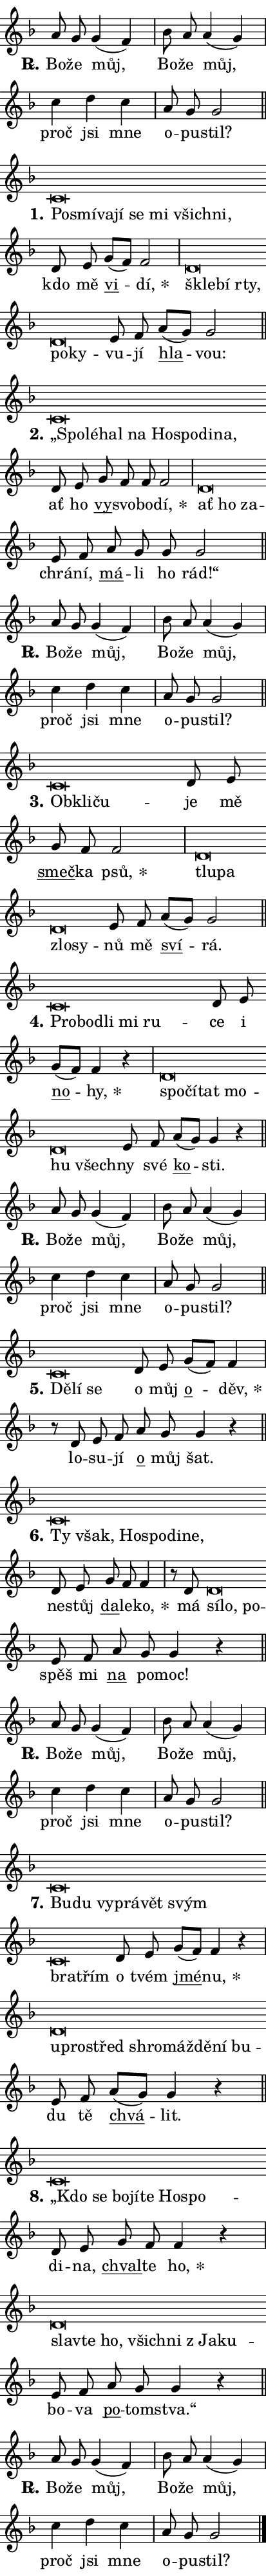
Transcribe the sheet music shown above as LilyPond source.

\version "2.22.1"
\header { tagline = "" }
\paper {
  indent = 0\cm
  top-margin = 0\cm
  right-margin = 0\cm
  bottom-margin = 0\cm
  left-margin = 0\cm
  paper-width = 7\cm
  page-breaking = #ly:one-page-breaking
  system-system-spacing.basic-distance = #11
  score-system-spacing.basic-distance = #11
  ragged-last = ##f
}


%% Author: Thomas Morley
%% https://lists.gnu.org/archive/html/lilypond-user/2020-05/msg00002.html
#(define (line-position grob)
"Returns position of @var[grob} in current system:
   @code{'start}, if at first time-step
   @code{'end}, if at last time-step
   @code{'middle} otherwise
"
  (let* ((col (ly:item-get-column grob))
         (ln (ly:grob-object col 'left-neighbor))
         (rn (ly:grob-object col 'right-neighbor))
         (col-to-check-left (if (ly:grob? ln) ln col))
         (col-to-check-right (if (ly:grob? rn) rn col))
         (break-dir-left
           (and
             (ly:grob-property col-to-check-left 'non-musical #f)
             (ly:item-break-dir col-to-check-left)))
         (break-dir-right
           (and
             (ly:grob-property col-to-check-right 'non-musical #f)
             (ly:item-break-dir col-to-check-right))))
        (cond ((eqv? 1 break-dir-left) 'start)
              ((eqv? -1 break-dir-right) 'end)
              (else 'middle))))

#(define (tranparent-at-line-position vctor)
  (lambda (grob)
  "Relying on @code{line-position} select the relevant enry from @var{vctor}.
Used to determine transparency,"
    (case (line-position grob)
      ((end) (not (vector-ref vctor 0)))
      ((middle) (not (vector-ref vctor 1)))
      ((start) (not (vector-ref vctor 2))))))

noteHeadBreakVisibility =
#(define-music-function (break-visibility)(vector?)
"Makes @code{NoteHead}s transparent relying on @var{break-visibility}"
#{
  \override NoteHead.transparent =
    #(tranparent-at-line-position break-visibility)
#})

#(define delete-ledgers-for-transparent-note-heads
  (lambda (grob)
    "Reads whether a @code{NoteHead} is transparent.
If so this @code{NoteHead} is removed from @code{'note-heads} from
@var{grob}, which is supposed to be @code{LedgerLineSpanner}.
As a result ledgers are not printed for this @code{NoteHead}"
    (let* ((nhds-array (ly:grob-object grob 'note-heads))
           (nhds-list
             (if (ly:grob-array? nhds-array)
                 (ly:grob-array->list nhds-array)
                 '()))
           ;; Relies on the transparent-property being done before
           ;; Staff.LedgerLineSpanner.after-line-breaking is executed.
           ;; This is fragile ...
           (to-keep
             (remove
               (lambda (nhd)
                 (ly:grob-property nhd 'transparent #f))
               nhds-list)))
      ;; TODO find a better method to iterate over grob-arrays, similiar
      ;; to filter/remove etc for lists
      ;; For now rebuilt from scratch
      (set! (ly:grob-object grob 'note-heads)  '())
      (for-each
        (lambda (nhd)
          (ly:pointer-group-interface::add-grob grob 'note-heads nhd))
        to-keep))))

hideNotes = {
  \noteHeadBreakVisibility #begin-of-line-visible
}
unHideNotes = {
  \noteHeadBreakVisibility #all-visible
}

% work-around for resetting accidentals
% https://lilypond.org/doc/v2.23/Documentation/notation/displaying-rhythms#unmetered-music
cadenzaMeasure = {
  \cadenzaOff
  \partial 1024 s1024
  \cadenzaOn
}

#(define-markup-command (accent layout props text) (markup?)
  "Underline accented syllable"
  (interpret-markup layout props
    #{\markup \override #'(offset . 4.3) \underline { #text }#}))

responsum = \markup \concat {
  "R" \hspace #-1.05 \path #0.1 #'((moveto 0 0.07) (lineto 0.9 0.8)) \hspace #0.05 "."
}

\layout {
    \context {
        \Staff
        \remove "Time_signature_engraver"
        \override LedgerLineSpanner.after-line-breaking = #delete-ledgers-for-transparent-note-heads
    }
    \context {
        \Voice {
            \override NoteHead.output-attributes = #'((class . "notehead"))
            \override Hairpin.height = #0.55
        }
    }
    \context {
        \Lyrics {
            \override StanzaNumber.output-attributes = #'((class . "stanzanumber"))
            \override LyricSpace.minimum-distance = #0.9
            \override LyricText.font-name = #"TeX Gyre Schola"
            \override LyricText.font-size = 1
            \override StanzaNumber.font-name = #"TeX Gyre Schola Bold"
            \override StanzaNumber.font-size = 1
        }
    }
}

% magnetic-lyrics.ily
%
%   written by
%     Jean Abou Samra <jean@abou-samra.fr>
%     Werner Lemberg <wl@gnu.org>
%
%   adapted by
%     Jiri Hon <jiri.hon@gmail.com>
%
% Version 2022-Apr-15

% https://www.mail-archive.com/lilypond-user@gnu.org/msg149350.html

#(define (Left_hyphen_pointer_engraver context)
   "Collect syllable-hyphen-syllable occurrences in lyrics and store
them in properties.  This engraver only looks to the left.  For
example, if the lyrics input is @code{foo -- bar}, it does the
following.

@itemize @bullet
@item
Set the @code{text} property of the @code{LyricHyphen} grob between
@q{foo} and @q{bar} to @code{foo}.

@item
Set the @code{left-hyphen} property of the @code{LyricText} grob with
text @q{foo} to the @code{LyricHyphen} grob between @q{foo} and
@q{bar}.
@end itemize

Use this auxiliary engraver in combination with the
@code{lyric-@/text::@/apply-@/magnetic-@/offset!} hook."
   (let ((hyphen #f)
         (text #f))
     (make-engraver
      (acknowledgers
       ((lyric-syllable-interface engraver grob source-engraver)
        (set! text grob)))
      (end-acknowledgers
       ((lyric-hyphen-interface engraver grob source-engraver)
        ;(when (not (grob::has-interface grob 'lyric-space-interface))
          (set! hyphen grob)));)
      ((stop-translation-timestep engraver)
       (when (and text hyphen)
         (ly:grob-set-object! text 'left-hyphen hyphen))
       (set! text #f)
       (set! hyphen #f)))))

#(define (lyric-text::apply-magnetic-offset! grob)
   "If the space between two syllables is less than the value in
property @code{LyricText@/.details@/.squash-threshold}, move the right
syllable to the left so that it gets concatenated with the left
syllable.

Use this function as a hook for
@code{LyricText@/.after-@/line-@/breaking} if the
@code{Left_@/hyphen_@/pointer_@/engraver} is active."
   (let ((hyphen (ly:grob-object grob 'left-hyphen #f)))
     (when hyphen
       (let ((left-text (ly:spanner-bound hyphen LEFT)))
         (when (grob::has-interface left-text 'lyric-syllable-interface)
           (let* ((common (ly:grob-common-refpoint grob left-text X))
                  (this-x-ext (ly:grob-extent grob common X))
                  (left-x-ext
                   (begin
                     ;; Trigger magnetism for left-text.
                     (ly:grob-property left-text 'after-line-breaking)
                     (ly:grob-extent left-text common X)))
                  ;; `delta` is the gap width between two syllables.
                  (delta (- (interval-start this-x-ext)
                            (interval-end left-x-ext)))
                  (details (ly:grob-property grob 'details))
                  (threshold (assoc-get 'squash-threshold details 0.2)))
             (when (< delta threshold)
               (let* (;; We have to manipulate the input text so that
                      ;; ligatures crossing syllable boundaries are not
                      ;; disabled.  For languages based on the Latin
                      ;; script this is essentially a beautification.
                      ;; However, for non-Western scripts it can be a
                      ;; necessity.
                      (lt (ly:grob-property left-text 'text))
                      (rt (ly:grob-property grob 'text))
                      (is-space (grob::has-interface hyphen 'lyric-space-interface))
                      (space (if is-space " " ""))
                      (space-markup (grob-interpret-markup grob " "))
                      (space-size (interval-length (ly:stencil-extent space-markup X)))
                      (extra-delta (if is-space space-size 0))
                      ;; Append new syllable.
                      (ltrt-space (if (and (string? lt) (string? rt))
                                (string-append lt space rt)
                                (make-concat-markup (list lt space rt))))
                      ;; Right-align `ltrt` to the right side.
                      (ltrt-space-markup (grob-interpret-markup
                               grob
                               (make-translate-markup
                                (cons (interval-length this-x-ext) 0)
                                (make-right-align-markup ltrt-space)))))
                 (begin
                   ;; Don't print `left-text`.
                   (ly:grob-set-property! left-text 'stencil #f)
                   ;; Set text and stencil (which holds all collected
                   ;; syllables so far) and shift it to the left.
                   (ly:grob-set-property! grob 'text ltrt-space)
                   (ly:grob-set-property! grob 'stencil ltrt-space-markup)
                   (ly:grob-translate-axis! grob (- (- delta extra-delta)) X))))))))))


#(define (lyric-hyphen::displace-bounds-first grob)
   ;; Make very sure this callback isn't triggered too early.
   (let ((left (ly:spanner-bound grob LEFT))
         (right (ly:spanner-bound grob RIGHT)))
     (ly:grob-property left 'after-line-breaking)
     (ly:grob-property right 'after-line-breaking)
     (ly:lyric-hyphen::print grob)))

squashThreshold = #0.4

\layout {
  \context {
    \Lyrics
    \consists #Left_hyphen_pointer_engraver
    \override LyricText.after-line-breaking =
      #lyric-text::apply-magnetic-offset!
    \override LyricHyphen.stencil = #lyric-hyphen::displace-bounds-first
    \override LyricText.details.squash-threshold = \squashThreshold
    \override LyricHyphen.minimum-distance = 0
    \override LyricHyphen.minimum-length = \squashThreshold
  }
}

squash = \override LyricText.details.squash-threshold = 9999
unSquash = \override LyricText.details.squash-threshold = \squashThreshold

left = \override LyricText.self-alignment-X = #LEFT
unLeft = \revert LyricText.self-alignment-X

starOffset = #(lambda (grob) 
                (let ((x_offset (ly:self-alignment-interface::aligned-on-x-parent grob)))
                  (if (= x_offset 0) 0 (+ x_offset 1.2))))

star = #(define-music-function (syllable)(string?)
"Append star separator at the end of a syllable"
#{
  \once \override LyricText.X-offset = #starOffset
  \lyricmode { \markup {
    #syllable
    \override #'((font-name . "TeX Gyre Schola Bold")) \hspace #0.2 \lower #0.65 \larger "*"
  } }
#})

starAccent = #(define-music-function (syllable)(string?)
"Append star separator at the end of a syllable and make accent"
#{
  \once \override LyricText.X-offset = #starOffset
  \lyricmode { \markup {
    \accent #syllable
    \override #'((font-name . "TeX Gyre Schola Bold")) \hspace #0.2 \lower #0.65 \larger "*"
  } }
#})

breath = #(define-music-function (syllable)(string?)
"Append breathing indicator at the end of a syllable"
#{
  \lyricmode { \markup { #syllable "+" } }
#})

optionalBreath = #(define-music-function (syllable)(string?)
"Append optional breathing indicator at the end of a syllable"
#{
  \lyricmode { \markup { #syllable "(+)" } }
#})


\score {
    <<
        \new Voice = "melody" { \cadenzaOn \key f \major \relative { a'8 g g4( f) \cadenzaMeasure \bar "|" bes8 a a4( g) \cadenzaMeasure \bar "|" c d c \cadenzaMeasure \bar "|" a8 g g2 \cadenzaMeasure \bar "||" \break }
\relative { c'\breve*1/16 \hideNotes \breve*1/16 \bar "" \breve*1/16 \bar "" \breve*1/16 \bar "" \breve*1/16 \bar "" \breve*1/16 \bar "" \breve*1/16 \breve*1/16 \bar "" \unHideNotes d8 e \bar "" g[( f)] f2 \cadenzaMeasure \bar "|" d\breve*1/16 \hideNotes \breve*1/16 \bar "" \breve*1/16 \bar "" \breve*1/16 \breve*1/16 \bar "" \unHideNotes e8 f \bar "" a[( g)] g2 \cadenzaMeasure \bar "||" \break }
\relative { c'\breve*1/16 \hideNotes \breve*1/16 \bar "" \breve*1/16 \bar "" \breve*1/16 \bar "" \breve*1/16 \bar "" \breve*1/16 \bar "" \breve*1/16 \breve*1/16 \bar "" \unHideNotes d8 e \bar "" g f f f2 \cadenzaMeasure \bar "|" d\breve*1/16 \hideNotes \breve*1/16 \breve*1/16 \bar "" \unHideNotes e8 f \bar "" a g g g2 \cadenzaMeasure \bar "||" \break }
\relative { a'8 g g4( f) \cadenzaMeasure \bar "|" bes8 a a4( g) \cadenzaMeasure \bar "|" c d c \cadenzaMeasure \bar "|" a8 g g2 \cadenzaMeasure \bar "||" \break }
\relative { c'\breve*1/16 \hideNotes \breve*1/16 \breve*1/16 \bar "" \unHideNotes d8 e \bar "" g f f2 \cadenzaMeasure \bar "|" d\breve*1/16 \hideNotes \breve*1/16 \bar "" \breve*1/16 \breve*1/16 \bar "" \unHideNotes e8 f \bar "" a[( g)] g2 \cadenzaMeasure \bar "||" \break }
\relative { c'\breve*1/16 \hideNotes \breve*1/16 \bar "" \breve*1/16 \bar "" \breve*1/16 \breve*1/16 \bar "" \unHideNotes d8 e \bar "" g[( f)] f4 r \cadenzaMeasure \bar "|" d\breve*1/16 \hideNotes \breve*1/16 \bar "" \breve*1/16 \bar "" \breve*1/16 \bar "" \breve*1/16 \breve*1/16 \bar "" \unHideNotes e8 f \bar "" a[( g)] g4 r \cadenzaMeasure \bar "||" \break }
\relative { a'8 g g4( f) \cadenzaMeasure \bar "|" bes8 a a4( g) \cadenzaMeasure \bar "|" c d c \cadenzaMeasure \bar "|" a8 g g2 \cadenzaMeasure \bar "||" \break }
\relative { c'\breve*1/16 \hideNotes \breve*1/16 \breve*1/16 \bar "" \unHideNotes d8 e \bar "" g[( f)] f4 \cadenzaMeasure \bar "|" r8 d e f \bar "" a g g4 r \cadenzaMeasure \bar "||" \break }
\relative { c'\breve*1/16 \hideNotes \breve*1/16 \bar "" \breve*1/16 \bar "" \breve*1/16 \bar "" \breve*1/16 \breve*1/16 \bar "" \unHideNotes d8 e \bar "" g f f4 \cadenzaMeasure \bar "|" r8 d d\breve*1/16 \hideNotes \breve*1/16 \breve*1/16 \bar "" \unHideNotes e8 f \bar "" a g g4 r \cadenzaMeasure \bar "||" \break }
\relative { a'8 g g4( f) \cadenzaMeasure \bar "|" bes8 a a4( g) \cadenzaMeasure \bar "|" c d c \cadenzaMeasure \bar "|" a8 g g2 \cadenzaMeasure \bar "||" \break }
\relative { c'\breve*1/16 \hideNotes \breve*1/16 \bar "" \breve*1/16 \bar "" \breve*1/16 \bar "" \breve*1/16 \bar "" \breve*1/16 \bar "" \breve*1/16 \breve*1/16 \bar "" \unHideNotes d8 e \bar "" g[( f)] f4 r \cadenzaMeasure \bar "|" d\breve*1/16 \hideNotes \breve*1/16 \bar "" \breve*1/16 \bar "" \breve*1/16 \bar "" \breve*1/16 \bar "" \breve*1/16 \breve*1/16 \bar "" \unHideNotes e8 f \bar "" a[( g)] g4 r \cadenzaMeasure \bar "||" \break }
\relative { c'\breve*1/16 \hideNotes \breve*1/16 \bar "" \breve*1/16 \bar "" \breve*1/16 \bar "" \breve*1/16 \bar "" \breve*1/16 \breve*1/16 \bar "" \unHideNotes d8 e \bar "" g f f4 r \cadenzaMeasure \bar "|" d\breve*1/16 \hideNotes \breve*1/16 \bar "" \breve*1/16 \bar "" \breve*1/16 \bar "" \breve*1/16 \bar "" \breve*1/16 \breve*1/16 \bar "" \unHideNotes e8 f \bar "" a g g4 r \cadenzaMeasure \bar "||" \break }
\relative { a'8 g g4( f) \cadenzaMeasure \bar "|" bes8 a a4( g) \cadenzaMeasure \bar "|" c d c \cadenzaMeasure \bar "|" a8 g g2 \cadenzaMeasure \bar "||" \break } \bar "|." }
        \new Lyrics \lyricsto "melody" { \lyricmode { \set stanza = \responsum
Bo -- že můj, Bo -- že můj, proč jsi mne o -- pu -- stil?
\set stanza = "1."
\left Po -- \squash smí -- va -- jí se mi všich -- ni, \unLeft \unSquash kdo mě \markup \accent vi -- \star dí, \left škle -- \squash bí rty, po -- ky -- \unLeft \unSquash vu -- jí \markup \accent hla -- vou:
\set stanza = "2."
\left „Spo -- \squash lé -- hal na Ho -- spo -- di -- na, \unLeft \unSquash ať ho \markup \accent vy -- svo -- bo -- \star dí, \left ať \squash ho za -- \unLeft \unSquash chrá -- ní, \markup \accent má -- li ho rád!“
\set stanza = \responsum
Bo -- že můj, Bo -- že můj, proč jsi mne o -- pu -- stil?
\set stanza = "3."
\left Ob -- \squash kli -- ču -- \unLeft \unSquash je mě \markup \accent smeč -- ka \star psů, \left tlu -- \squash pa zlo -- sy -- \unLeft \unSquash nů mě \markup \accent sví -- rá.
\set stanza = "4."
\left Pro -- \squash bo -- dli mi ru -- \unLeft \unSquash ce i \markup \accent no -- \star hy, \left spo -- \squash čí -- tat mo -- hu všech -- \unLeft \unSquash ny své \markup \accent ko -- sti.
\set stanza = \responsum
Bo -- že můj, Bo -- že můj, proč jsi mne o -- pu -- stil?
\set stanza = "5."
\left Dě -- \squash lí se \unLeft \unSquash o můj \markup \accent o -- \star děv, lo -- su -- jí \markup \accent o můj šat.
\set stanza = "6."
\left Ty \squash však, Ho -- spo -- di -- ne, \unLeft \unSquash ne -- stůj \markup \accent da -- le -- \star ko, má \left sí -- \squash lo, po -- \unLeft \unSquash spěš mi \markup \accent na po -- moc!
\set stanza = \responsum
Bo -- že můj, Bo -- že můj, proč jsi mne o -- pu -- stil?
\set stanza = "7."
\left Bu -- \squash du vy -- prá -- vět svým bra -- třím \unLeft \unSquash o tvém \markup \accent jmé -- \star nu, \left upro -- \squash střed shro -- máž -- dě -- ní bu -- \unLeft \unSquash du tě \markup \accent chvá -- lit.
\set stanza = "8."
\left „Kdo \squash se bo -- jí -- te Ho -- spo -- \unLeft \unSquash di -- na, \markup \accent chval -- te \star ho, \left sla -- \squash vte ho, všich -- ni "z Ja" -- ku -- \unLeft \unSquash bo -- va \markup \accent po -- tom -- stva.“
\set stanza = \responsum
Bo -- že můj, Bo -- že můj, proč jsi mne o -- pu -- stil? } }
    >>
    \layout {}
}
